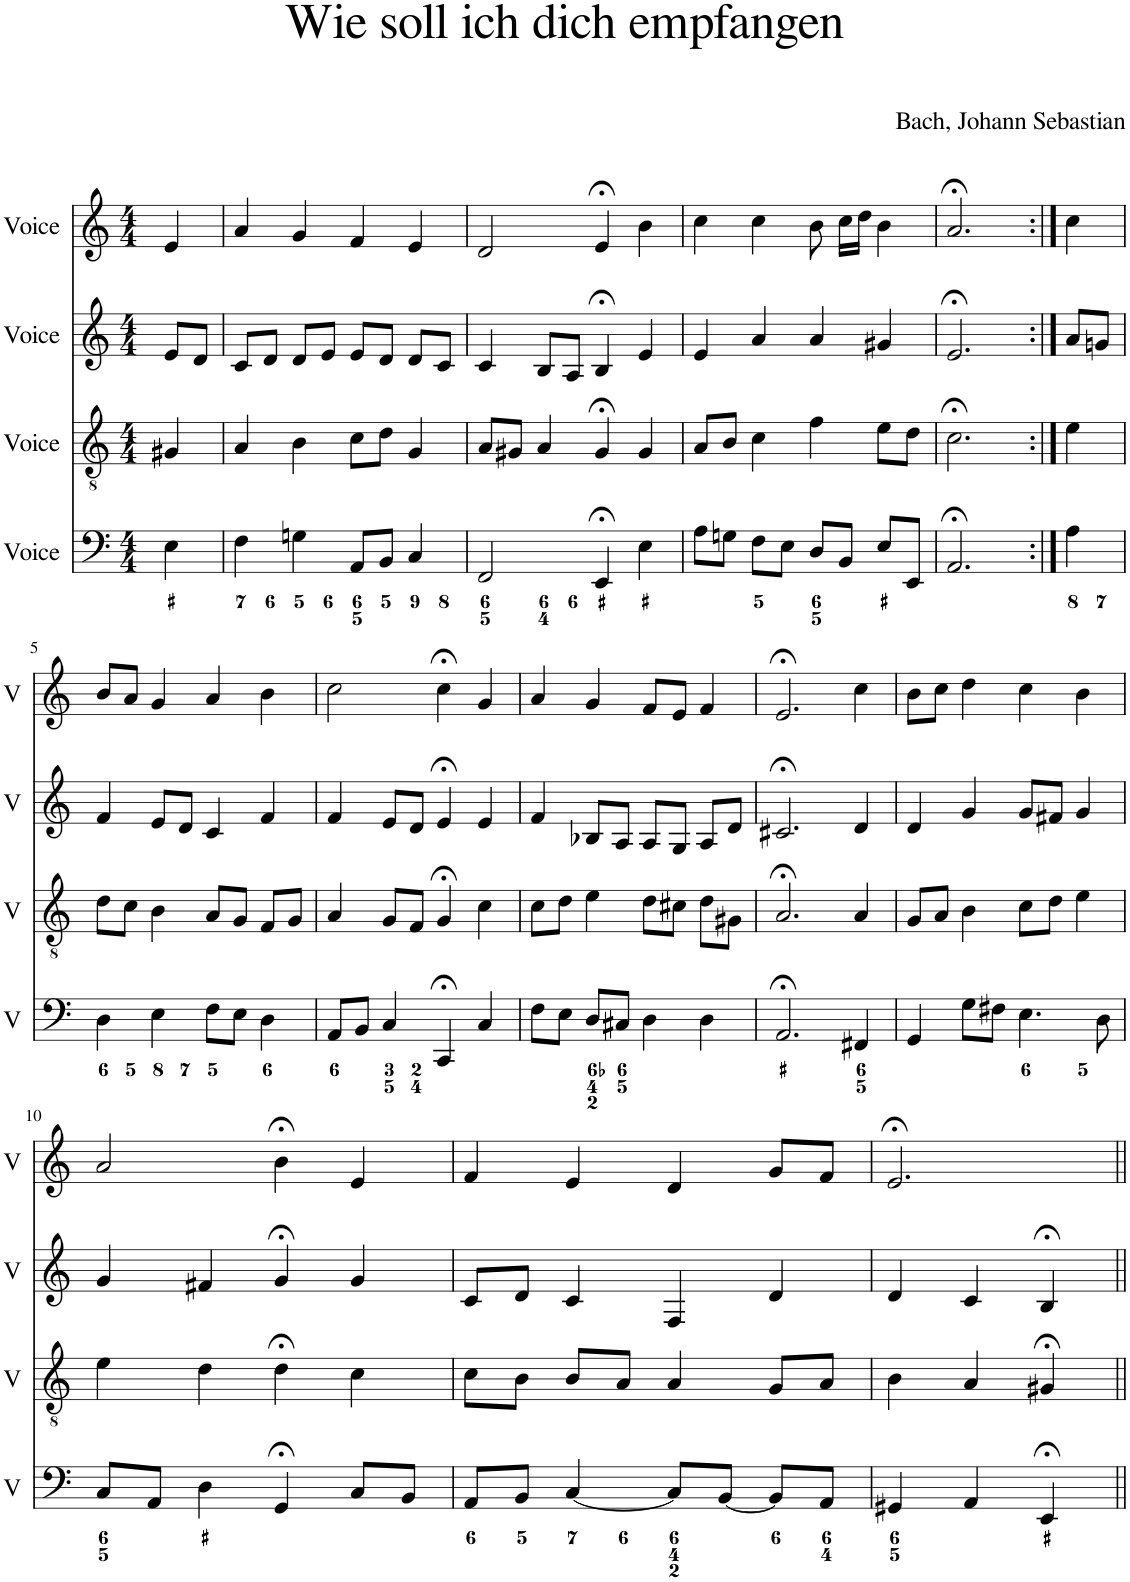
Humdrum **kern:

**kern	**kern	**kern	**kern
*part4	*part3	*part2	*part1
*staff4	*staff3	*staff2	*staff1
*I"Voice	*I"Voice	*I"Voice	*I"Voice
*I'V	*I'V	*I'V	*I'V
*clefF4	*clefGv2	*clefG2	*clefG2
*k[]	*k[]	*k[]	*k[]
*M4/4	*M4/4	*M4/4	*M4/4
=	=	=	=
4E\	4G#X/	8e/L	4e/
.	.	8d/J	.
=1	=1	=1	=1
4F\	4A/	8c/L	4a/
.	.	8d/J	.
4Gn\	4B\	8d/L	4g/
.	.	8e/J	.
8AA/L	8c\L	8e/L	4f/
8BB/J	8d\J	8d/J	.
4C/	4G/	8d/L	4e/
.	.	8c/J	.
=2	=2	=2	=2
2FF/	8A/L	4c/	2d/
.	8G#X/J	.	.
.	4A/	8B/L	.
.	.	8A/J	.
4EE;</	4G#;</	4B;</	4e;</
4E\	4G#/	4e/	4b\
=3	=3	=3	=3
8A\L	8A/L	4e/	4cc\
8Gn\J	8B/J	.	.
8F\L	4c\	4a/	4cc\
8E\J	.	.	.
8D/L	4f\	4a/	8b\
8BB/J	.	.	16cc\LL
.	.	.	16dd\JJ
8E/L	8e\L	4g#X/	4b\
8EE/J	8d\J	.	.
=4	=4	=4	=4
2.AA;</	2.c;<\	2.e;</	2.a;</
=4X1:|!	=4X1:|!	=4X1:|!	=4X1:|!
4A\	4e\	8a/L	4cc\
.	.	8gn/J	.
!!LO:LB:g=z
=5	=5	=5	=5
4D\	8d\L	4f/	8b/L
.	8c\J	.	8a/J
4E\	4B\	8e/L	4g/
.	.	8d/J	.
8F\L	8A/L	4c/	4a/
8E\J	8G/J	.	.
4D\	8F/L	4f/	4b\
.	8G/J	.	.
=6	=6	=6	=6
8AA/L	4A/	4f/	2cc\
8BB/J	.	.	.
4C/	8G/L	8e/L	.
.	8F/J	8d/J	.
4CC;</	4G;</	4e;</	4cc;<\
4C/	4c\	4e/	4g/
=7	=7	=7	=7
8F\L	8c\L	4f/	4a/
8E\J	8d\J	.	.
8D/L	4e\	8B-X/L	4g/
8C#X/J	.	8A/J	.
4D\	8d\L	8A/L	8f/L
.	8c#X\J	8G/J	8e/J
4D\	8d\L	8A/L	4f/
.	8G#X\J	8d/J	.
=8	=8	=8	=8
2.AA;</	2.A;</	2.c#X;</	2.e;</
4FF#X/	4A/	4d/	4cc\
=9	=9	=9	=9
4GG/	8G/L	4d/	8b\L
.	8A/J	.	8cc\J
8G\L	4B\	4g/	4dd\
8F#X\J	.	.	.
4.E\	8c\L	8g/L	4cc\
.	8d\J	8f#X/J	.
.	4e\	4g/	4b\
8D\	.	.	.
!!LO:LB:g=z
=10	=10	=10	=10
8C/L	4e\	4g/	2a/
8AA/J	.	.	.
4D\	4d\	4f#X/	.
4GG;</	4d;<\	4g;</	4b;<\
8C/L	4c\	4g/	4e/
8BB/J	.	.	.
=11	=11	=11	=11
8AA/L	8c\L	8c/L	4f/
8BB/J	8B\J	8d/J	.
[4C/	8B/L	4c/	4e/
.	8A/J	.	.
8C/L]	4A/	4F/	4d/
[8BB/J	.	.	.
8BB/L]	8G/L	4d/	8g/L
8AA/J	8A/J	.	8f/J
=12	=12	=12	=12
4GG#X/	4B\	4d/	2.e;</
4AA/	4A/	4c/	.
4EE;</	4G#X;</	4B;</	.
=||	=||	=||	=||
*-	*-	*-	*-
